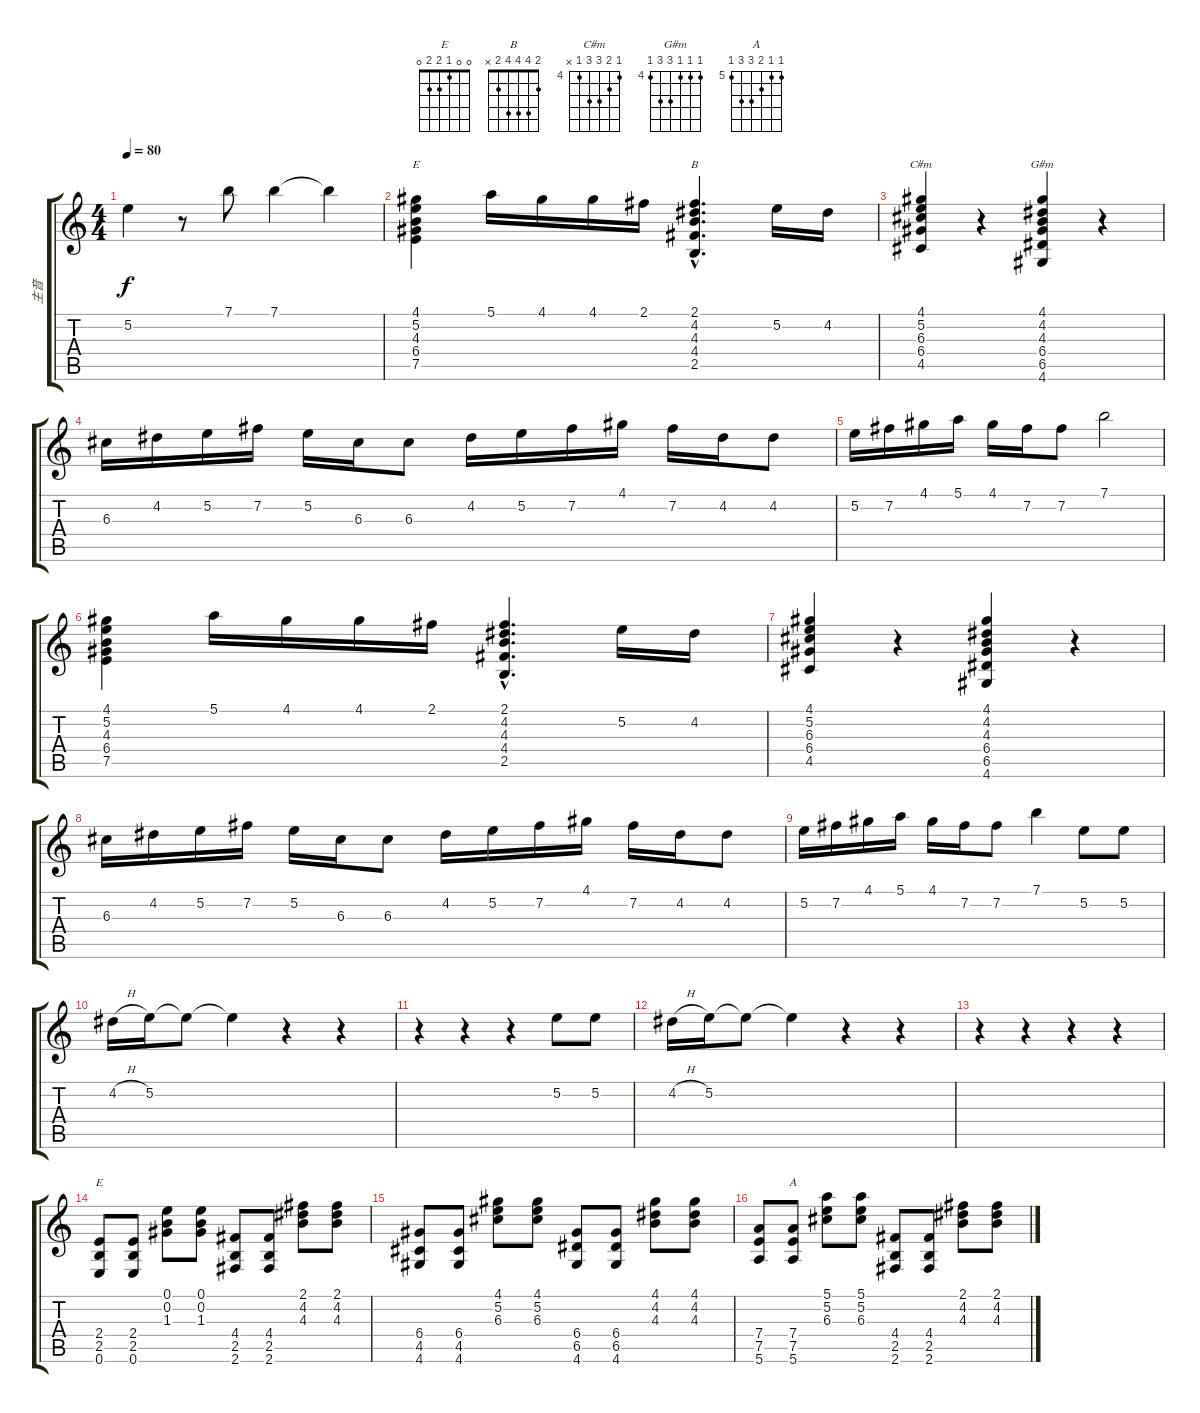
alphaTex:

\track ("主音" "主音") {instrument distortionguitar}
\staff {score tabs}
\tuning (E4 B3 G3 D3 A2 E2) {hide}
\chord ("E" 4 5 4 6 7 x) {firstfret 4}
\chord ("B" 2 4 4 4 2 x)
\chord ("C#m" 4 5 6 6 4 x) {firstfret 4}
\chord ("G#m" 4 4 4 6 6 4) {firstfret 4}
\chord ("E" 0 0 1 2 2 0)
\chord ("A" 5 5 6 7 7 5) {firstfret 5}
\ts (4 4)
\tempo 80
\clef g2
\ks c
5.2.4{dy f} r.8 7.1.8 7.1.4 7.1{t}.4 |
(4.1 5.2 4.3 6.4 7.5).4{ch "E"} 5.1.16 4.1.16 4.1.16 2.1.16 (2.1{hac} 4.2{hac} 4.3{hac} 4.4{hac} 2.5{hac}).4{d ch "B"} 5.2.16 4.2.16 |
(4.1 5.2 6.3 6.4 4.5).4{ch "C#m"} r.4 (4.1 4.2 4.3 6.4 6.5 4.6).4{ch "G#m"} r.4 |
6.3.16 4.2.16 5.2.16 7.2.16 5.2.16 6.3.16 6.3.8 4.2.16 5.2.16 7.2.16 4.1.16 7.2.16 4.2.16 4.2.8 |
5.2.16 7.2.16 4.1.16 5.1.16 4.1.16 7.2.16 7.2.8 7.1.2 |
(4.1 5.2 4.3 6.4 7.5).4 5.1.16 4.1.16 4.1.16 2.1.16 (2.1{hac} 4.2{hac} 4.3{hac} 4.4{hac} 2.5{hac}).4{d} 5.2.16 4.2.16 |
(4.1 5.2 6.3 6.4 4.5).4 r.4 (4.1 4.2 4.3 6.4 6.5 4.6).4 r.4 |
6.3.16 4.2.16 5.2.16 7.2.16 5.2.16 6.3.16 6.3.8 4.2.16 5.2.16 7.2.16 4.1.16 7.2.16 4.2.16 4.2.8 |
5.2.16 7.2.16 4.1.16 5.1.16 4.1.16 7.2.16 7.2.8 7.1.4 5.2.8 5.2.8 |
4.2{h}.16 5.2.16 5.2{t}.8 5.2{t}.4 r.4 r.4 |
r.4 r.4 r.4 5.2.8 5.2.8 |
4.2{h}.16 5.2.16 5.2{t}.8 5.2{t}.4 r.4 r.4 |
r.4 r.4 r.4 r.4 |
(2.4 2.5 0.6).8{ch "E"} (2.4 2.5 0.6).8 (0.1 0.2 1.3).8 (0.1 0.2 1.3).8 (4.4 2.5 2.6).8 (4.4 2.5 2.6).8 (2.1 4.2 4.3).8 (2.1 4.2 4.3).8 |
(6.4 4.5 4.6).8 (6.4 4.5 4.6).8 (4.1 5.2 6.3).8 (4.1 5.2 6.3).8 (6.4 6.5 4.6).8 (6.4 6.5 4.6).8 (4.1 4.2 4.3).8 (4.1 4.2 4.3).8 |
(7.4 7.5 5.6).8 (7.4 7.5 5.6).8{ch "A"} (5.1 5.2 6.3).8 (5.1 5.2 6.3).8 (4.4 2.5 2.6).8 (4.4 2.5 2.6).8 (2.1 4.2 4.3).8 (2.1 4.2 4.3).8
